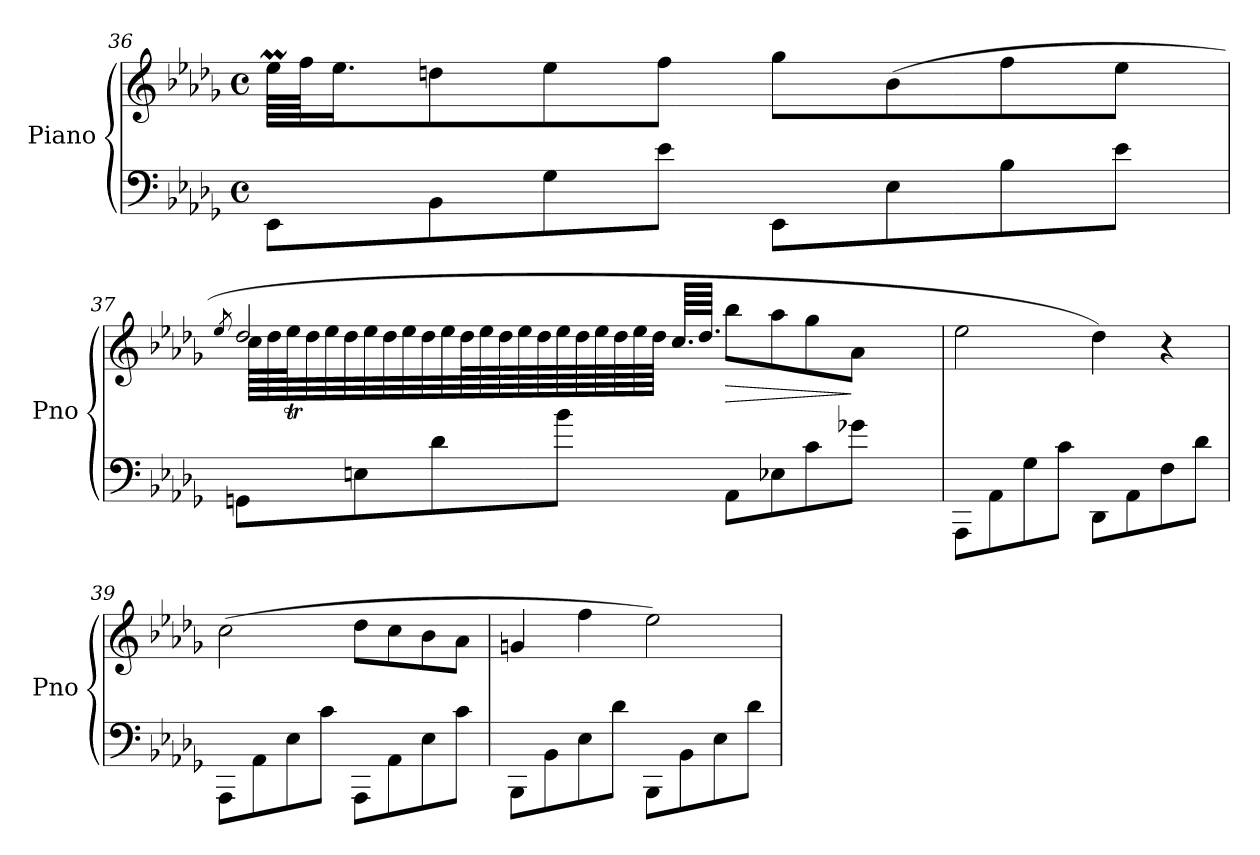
**kern	**kern	**dynam
*part1	*part1	*part1
*staff2	*staff1	*staff1/2
*I"Piano	*	*
*I'Pno	*	*
!!LO:LB:g=z
*clefF4	*clefG2	*
*k[b-e-a-d-g-]	*k[b-e-a-d-g-]	*
*M4/4	*M4/4	*
*met(c)	*met(c)	*
=36	=36	=36
*	*^	*
8EE-\L	8ee-M\L	64ee-LLLL	.
.	.	64ffJJ	.
.	.	16.ee-JJ	.
8BB-\	8ddn\	2..ryy	.
8G-\	8ee-\	.	.
8e-\J	8ff\J	.	.
8EE-\L	8gg-\L	.	.
8E-\	(>8b-\	.	.
8B-\	8ff\	.	.
8e-\J	8ee-\J	.	.
=37	=37	=37	=37
.	8qee-/	.	.
8GGn\L	2dd-/	64ccLLLL	.
.	.	64dd-	.
.	.	64ee-TJ	.
.	.	32dd-	.
.	.	32ee-	.
.	.	32dd-	.
8En\	.	.	.
.	.	32ee-	.
.	.	32dd-	.
.	.	32ee-	.
.	.	32dd-	.
8d-\	.	.	.
.	.	32ee-	.
.	.	64dd-L	.
.	.	64ee-	.
.	.	64dd-	.
.	.	64ee-	.
.	.	64dd-	.
8b-\J	.	64ee-	.
.	.	64dd-	.
.	.	64ee-	.
.	.	64dd-TTT	.
.	.	64ee-	.
.	.	64dd-JJJJ	.
*	*	*Xtuplet	*
.	.	96.cc/LL	.
.	.	96.dd-/JJ	.
!	!	!	!LO:HP:b
8AA-\L	8bb-\L	24..ryy	>
.	.	4ryy	.
8E-X\	8aa-\	.	.
8c\	8gg-\	.	.
.	.	8ryy	.
8g-X\J	8a-\J	.	]
.	.	32ryy	.
*	*v	*v	*
!!LO:PB:g=z
=38	=38	=38
8AAA-\L	2ee-\	.
8AA-\	.	.
8G-\	.	.
8c\J	.	.
8DD-\L	4dd-\)	.
8AA-\	.	.
8F\	4r	.
8d-\J	.	.
!!LO:PB:g=z
=39	=39	=39
8AAA-\L	(2cc\	.
8AA-\	.	.
8E-\	.	.
8c\J	.	.
8AAA-\L	8dd-\L	.
8AA-\	8cc\	.
8E-\	8b-\	.
8c\J	8a-\J	.
=40	=40	=40
!	!	!LO:DY:b
8BBB-\L	4gn/	other-dynamics
8BB-\	.	.
8E-\	4ff\	.
8d-\J	.	.
8BBB-\L	2ee-\)	.
8BB-\	.	.
8E-\	.	.
8d-\J	.	.
=	=	=
*-	*-	*-
